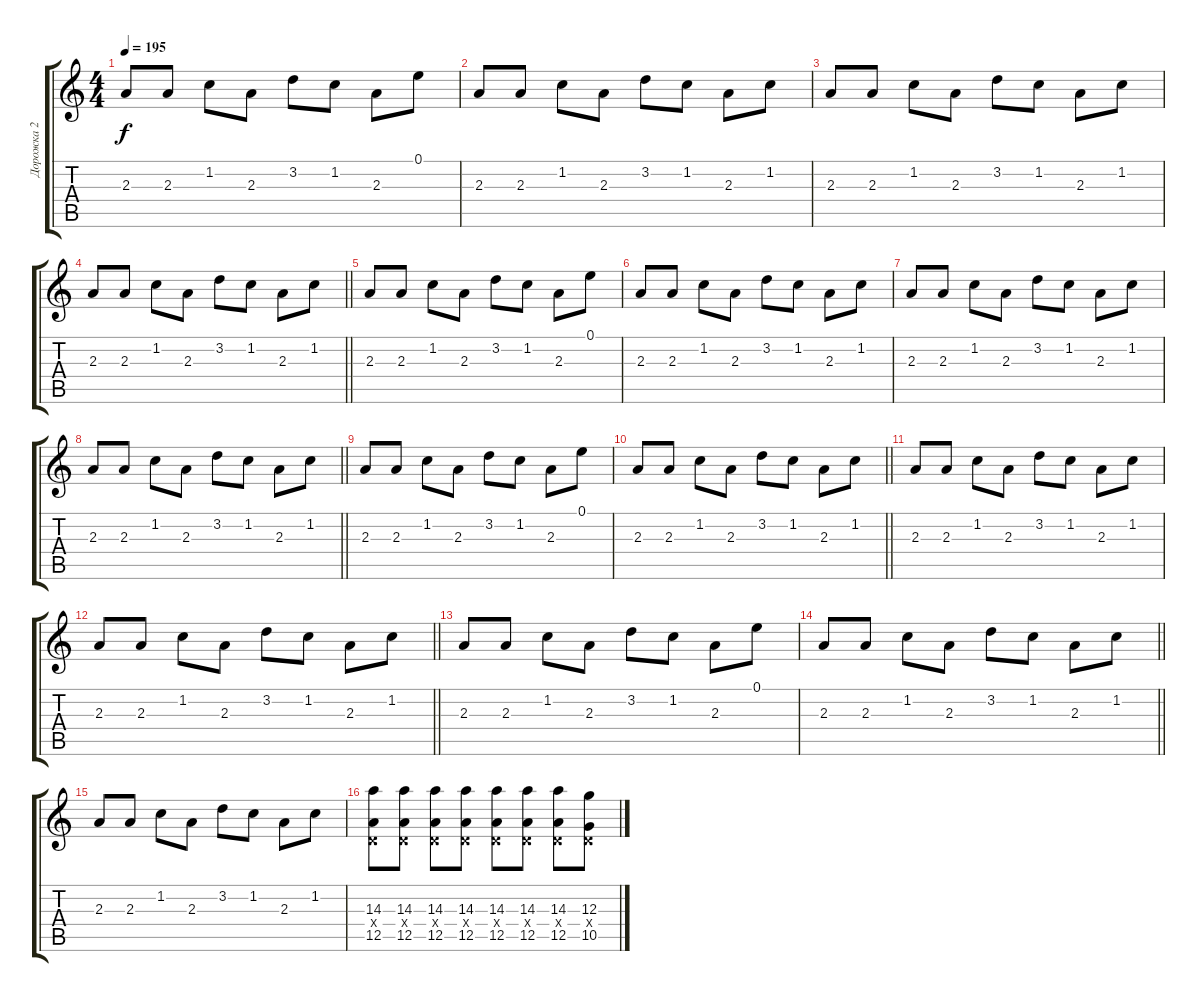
\track ("Дорожка 2" "Дорожка 2") {instrument distortionguitar}
\staff {score tabs}
\tuning (E4 B3 G3 D3 A2 E2) {hide}
\ts (4 4)
\tempo 195
\clef g2
\ks c
2.3.8{dy f} 2.3.8 1.2.8 2.3.8 3.2.8 1.2.8 2.3.8 0.1.8 |
2.3.8 2.3.8 1.2.8 2.3.8 3.2.8 1.2.8 2.3.8 1.2.8 |
2.3.8 2.3.8 1.2.8 2.3.8 3.2.8 1.2.8 2.3.8 1.2.8 |
\barLineRight lightlight
2.3.8 2.3.8 1.2.8 2.3.8 3.2.8 1.2.8 2.3.8 1.2.8 |
2.3.8 2.3.8 1.2.8 2.3.8 3.2.8 1.2.8 2.3.8 0.1.8 |
2.3.8 2.3.8 1.2.8 2.3.8 3.2.8 1.2.8 2.3.8 1.2.8 |
2.3.8 2.3.8 1.2.8 2.3.8 3.2.8 1.2.8 2.3.8 1.2.8 |
\barLineRight lightlight
2.3.8 2.3.8 1.2.8 2.3.8 3.2.8 1.2.8 2.3.8 1.2.8 |
2.3.8 2.3.8 1.2.8 2.3.8 3.2.8 1.2.8 2.3.8 0.1.8 |
\barLineRight lightlight
2.3.8 2.3.8 1.2.8 2.3.8 3.2.8 1.2.8 2.3.8 1.2.8 |
2.3.8 2.3.8 1.2.8 2.3.8 3.2.8 1.2.8 2.3.8 1.2.8 |
\barLineRight lightlight
2.3.8 2.3.8 1.2.8 2.3.8 3.2.8 1.2.8 2.3.8 1.2.8 |
2.3.8 2.3.8 1.2.8 2.3.8 3.2.8 1.2.8 2.3.8 0.1.8 |
\barLineRight lightlight
2.3.8 2.3.8 1.2.8 2.3.8 3.2.8 1.2.8 2.3.8 1.2.8 |
2.3.8 2.3.8 1.2.8 2.3.8 3.2.8 1.2.8 2.3.8 1.2.8 |
(14.3 0.4{x} 12.5).8 (14.3 0.4{x} 12.5).8 (14.3 0.4{x} 12.5).8 (14.3 0.4{x} 12.5).8 (14.3 0.4{x} 12.5).8 (14.3 0.4{x} 12.5).8 (14.3 0.4{x} 12.5).8 (12.3 0.4{x} 10.5).8
